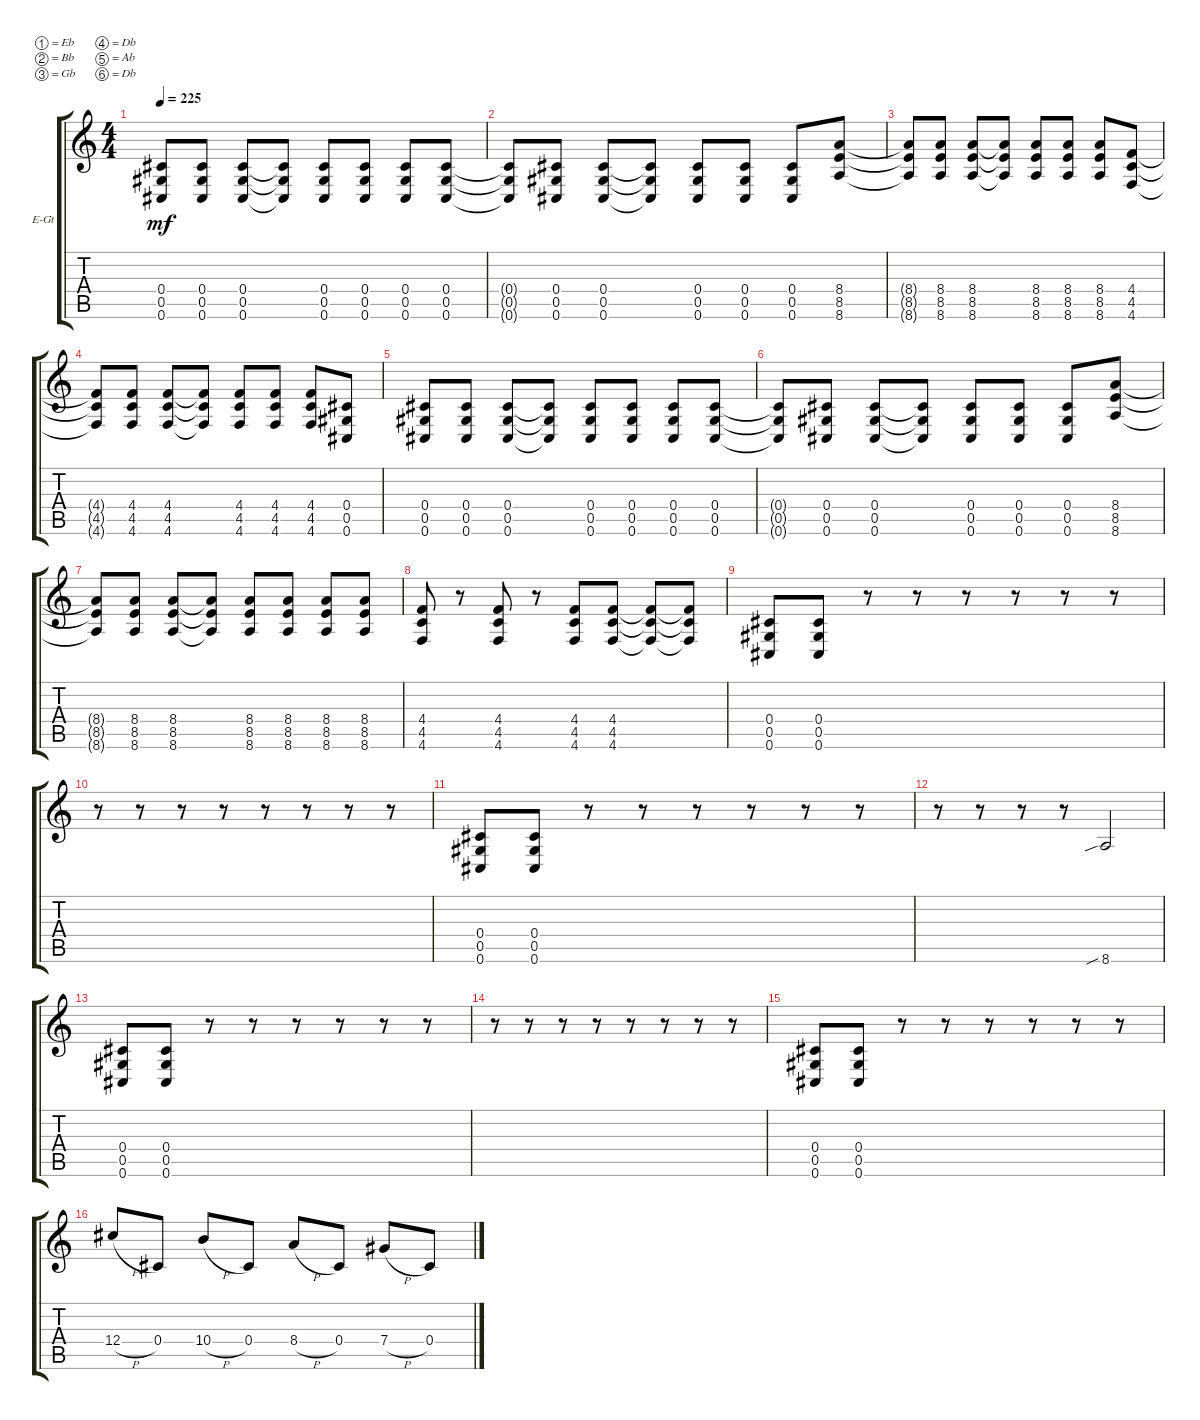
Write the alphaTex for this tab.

\bracketExtendMode groupsimilarinstruments
\firstSystemTrackNameOrientation horizontal
\otherSystemsTrackNameOrientation horizontal
\track ("right" "E-Gt") {instrument distortionguitar}
\staff {score tabs}
\tuning (Eb4 Bb3 Gb3 Db3 Ab2 Db2)
\ts (4 4)
\tempo 225
\clef g2
\ks c
(0.5{t} 0.6{t} 0.4{t}).8{dy mf} (0.6 0.5 0.4).8 (0.6 0.5 0.4).8 (0.4{t} 0.5{t} 0.6{t}).8 (0.6 0.5 0.4).8 (0.6 0.4 0.5).8 (0.6 0.5 0.4).8 (0.4 0.5 0.6).8 |
(0.5{t} 0.6{t} 0.4{t}).8 (0.6 0.5 0.4).8 (0.6 0.5 0.4).8 (0.4{t} 0.5{t} 0.6{t}).8 (0.6 0.5 0.4).8 (0.6 0.4 0.5).8 (0.6 0.5 0.4).8 (8.4 8.5 8.6).8 |
(8.6{t} 8.4{t} 8.5{t}).8 (8.6 8.5 8.4).8 (8.6 8.5 8.4).8 (8.6{t} 8.5{t} 8.4{t}).8 (8.6 8.5 8.4).8 (8.6 8.5 8.4).8 (8.6 8.5 8.4).8 (4.6 4.5 4.4).8 |
(4.6{t} 4.5{t} 4.4{t}).8 (4.6 4.5 4.4).8 (4.6 4.5 4.4).8 (4.6{t} 4.5{t} 4.4{t}).8 (4.6 4.5 4.4).8 (4.6 4.5 4.4).8 (4.6 4.5 4.4).8 (0.6 0.5 0.4).8 |
(0.5 0.6 0.4).8 (0.6 0.5 0.4).8 (0.6 0.5 0.4).8 (0.4{t} 0.5{t} 0.6{t}).8 (0.6 0.5 0.4).8 (0.6 0.4 0.5).8 (0.6 0.5 0.4).8 (0.4 0.5 0.6).8 |
(0.5{t} 0.6{t} 0.4{t}).8 (0.6 0.5 0.4).8 (0.6 0.5 0.4).8 (0.4{t} 0.5{t} 0.6{t}).8 (0.6 0.5 0.4).8 (0.6 0.4 0.5).8 (0.6 0.5 0.4).8 (8.4 8.5 8.6).8 |
(8.6{t} 8.4{t} 8.5{t}).8 (8.6 8.5 8.4).8 (8.6 8.5 8.4).8 (8.6{t} 8.5{t} 8.4{t}).8 (8.6 8.5 8.4).8 (8.6 8.5 8.4).8 (8.6 8.5 8.4).8 (8.6 8.5 8.4).8 |
(4.6 4.5 4.4).8 r.8 (4.6 4.5 4.4).8 r.8 (4.6 4.4 4.5).8 (4.6 4.5 4.4).8 (4.4{t} 4.5{t} 4.6{t}).8 (4.6{t} 4.5{t} 4.4{t}).8 |
(0.6 0.5 0.4).8 (0.6 0.4 0.5).8 r.8 r.8 r.8 r.8 r.8 r.8 |
r.8 r.8 r.8 r.8 r.8 r.8 r.8 r.8 |
(0.6 0.5 0.4).8 (0.4 0.5 0.6).8 r.8 r.8 r.8 r.8 r.8 r.8 |
r.8 r.8 r.8 r.8 8.6{sib}.2 |
(0.6 0.5 0.4).8 (0.6 0.4 0.5).8 r.8 r.8 r.8 r.8 r.8 r.8 |
r.8 r.8 r.8 r.8 r.8 r.8 r.8 r.8 |
(0.6 0.5 0.4).8 (0.4 0.5 0.6).8 r.8 r.8 r.8 r.8 r.8 r.8 |
12.4{h}.8 0.4.8 10.4{h}.8 0.4.8 8.4{h}.8 0.4.8 7.4{h}.8 0.4.8
